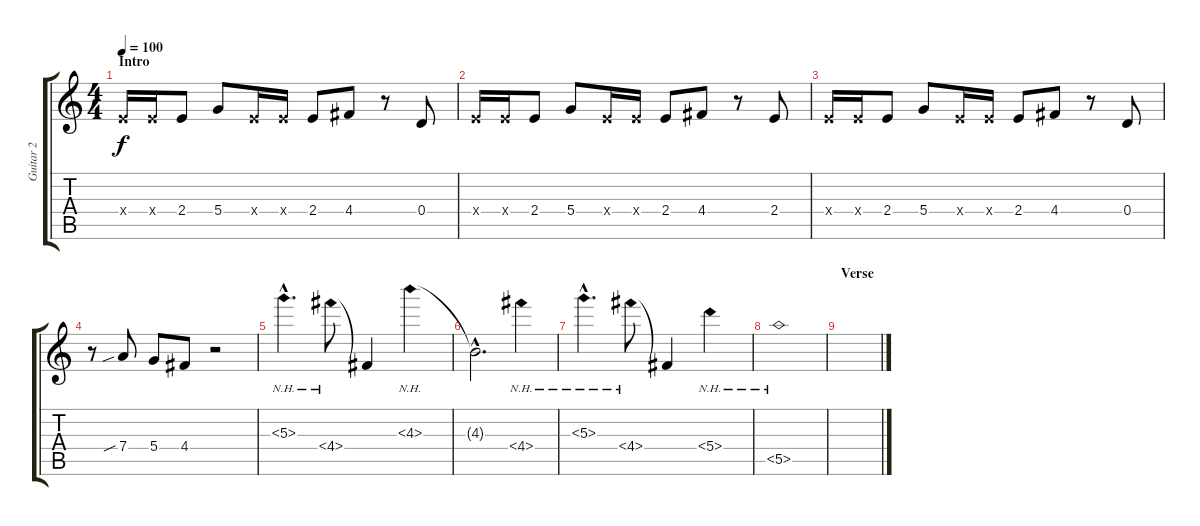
\track ("Guitar 2" "Guitar 2") {instrument distortionguitar}
\staff {score tabs}
\tuning (E4 B3 G3 D3 A2 E2) {hide}
\ts (4 4)
\section ("" "Intro")
\tempo 100
\clef g2
\ks c
2.4{x}.16{dy f instrument distortionguitar} 2.4{x}.16 2.4.8 5.4.8 2.4{x}.16 2.4{x}.16 2.4.8 4.4.8 r.8 0.4.8 |
2.4{x}.16 2.4{x}.16 2.4.8 5.4.8 2.4{x}.16 2.4{x}.16 2.4.8 4.4.8 r.8 2.4.8 |
2.4{x}.16 2.4{x}.16 2.4.8 5.4.8 2.4{x}.16 2.4{x}.16 2.4.8 4.4.8 r.8 0.4.8 |
r.8 7.4{sib}.8 5.4.8 4.4.8 r.2 |
5.3{nh hac}.4{d} 4.4{nh}.8 4.4{t}.4 4.3{nh}.4 |
4.3{hac t}.2{d} 4.4{nh}.4 |
5.3{nh hac}.4{d} 4.4{nh}.8 4.4{t}.4 5.4{nh}.4 |
5.5{nh}.1 |
\section ("" "Verse")
